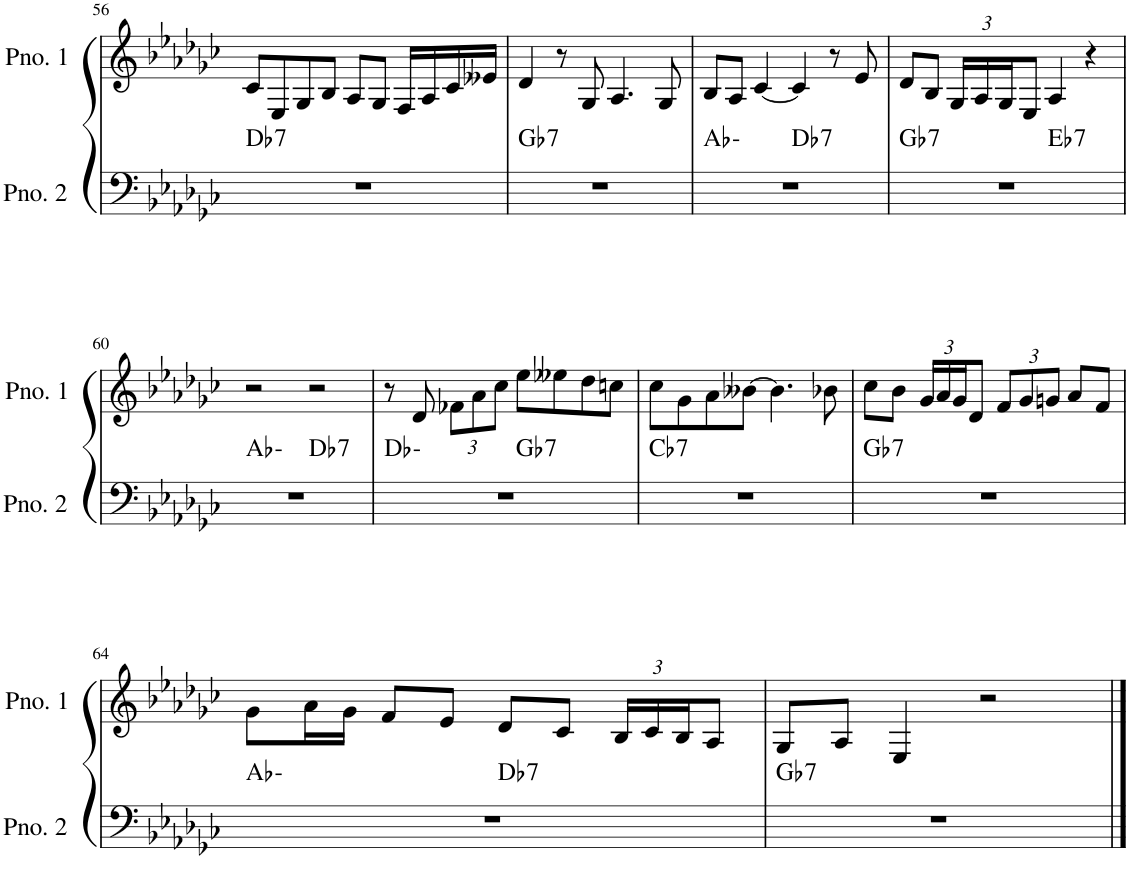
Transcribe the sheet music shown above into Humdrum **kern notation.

**kern	**harte	**kern
*part2	*part2	*part1
*staff2	*	*staff1
*I"ピアノ 2	*	*I"ピアノ 1
!!LO:PB:g=z
*clefF4	*	*clefG2
*k[b-e-a-d-g-c-]	*	*k[b-e-a-d-g-c-]
*M4/4	*	*M4/4
=56	=56	=56
!	!LO:H:kt=7	!
1r	Db:7	8c-/L
.	.	8E-/
.	.	8G-/
.	.	8B-/J
.	.	8A-/L
.	.	8G-/J
.	.	16F/LL
.	.	16A-/
.	.	16c-/
.	.	16e--X/JJ
=57	=57	=57
!	!LO:H:kt=7	!
1r	Gb:7	4d-/
.	.	8r
.	.	8G-/
.	.	4.A-/
.	.	8G-/
=58	=58	=58
*^	*	*
1r	2ryy	Ab:min	8B-/L
.	.	.	8A-/J
.	.	.	[4c-/
!	!	!LO:H:kt=7	!
.	2ryy	Db:7	4c-/]
.	.	.	8r
.	.	.	8e-/
=59	=59	=59	=59
!	!	!LO:H:kt=7	!
1r	2ryy	Gb:7	8d-/L
.	.	.	8B-/J
*	*	*	*Xbrackettup
.	.	.	24G-/LL
.	.	.	24A-/
.	.	.	24G-/J
.	.	.	8E-/J
!	!	!LO:H:kt=7	!
.	2ryy	Eb:7	4A-/
.	.	.	4r
!!LO:LB:g=z
=60	=60	=60	=60
1r	2ryy	Ab:min	2r
!	!	!LO:H:kt=7	!
.	2ryy	Db:7	2r
=61	=61	=61	=61
1r	2ryy	Db:min	8r
.	.	.	8d-/
.	.	.	12f-X\L
.	.	.	12a-\
.	.	.	12cc-\J
!	!	!LO:H:kt=7	!
.	2ryy	Gb:7	8ee-\L
.	.	.	8ee--X\
.	.	.	8dd-\
.	.	.	8ccn\J
=62	=62	=62	=62
!	!	!LO:H:kt=7	!
*v	*v	*	*
1r	Cb:7	8cc-\L
.	.	8g-\
.	.	8a-\
.	.	[8b--X\J
.	.	4.b--\]
.	.	8b-X\
=63	=63	=63
!	!LO:H:kt=7	!
1r	Gb:7	8cc-\L
.	.	8b-\J
.	.	24g-/LL
.	.	24a-/
.	.	24g-/J
.	.	8d-/J
.	.	12f/L
.	.	12g-/
.	.	12gn/J
.	.	8a-/L
.	.	8f/J
!!LO:LB:g=z
=64	=64	=64
*^	*	*
1r	2ryy	Ab:min	8g-\L
.	.	.	16a-\L
.	.	.	16g-\JJ
.	.	.	8f/L
.	.	.	8e-/J
!	!	!LO:H:kt=7	!
.	2ryy	Db:7	8d-/L
.	.	.	8c-/J
.	.	.	24B-/LL
.	.	.	24c-/
.	.	.	24B-/J
.	.	.	8A-/J
=65	=65	=65	=65
!	!	!LO:H:kt=7	!
*v	*v	*	*
1r	Gb:7	8G-/L
.	.	8A-/J
.	.	4E-/
.	.	2r
==	==	==
*-	*-	*-
